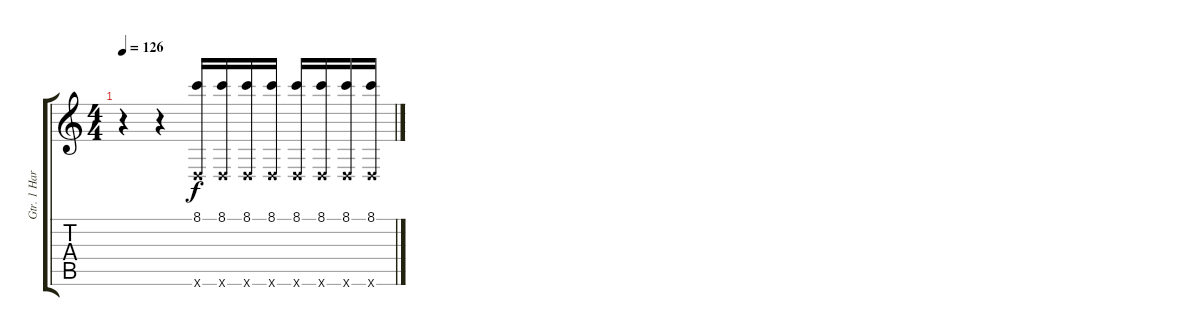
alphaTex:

\track ("Gtr. 1 Harmonics" "Gtr. 1 Har") {instrument distortionguitar}
\staff {score tabs}
\tuning (E4 B3 G3 D3 A2 D2) {hide}
\ts (4 4)
\tempo 126
\clef g2
\ks c
r.4{dy f} r.4 (8.1 0.6{x}).16 (8.1 0.6{x}).16 (8.1 0.6{x}).16 (8.1 0.6{x}).16 (8.1 0.6{x}).16 (8.1 0.6{x}).16 (8.1 0.6{x}).16 (8.1 0.6{x}).16
